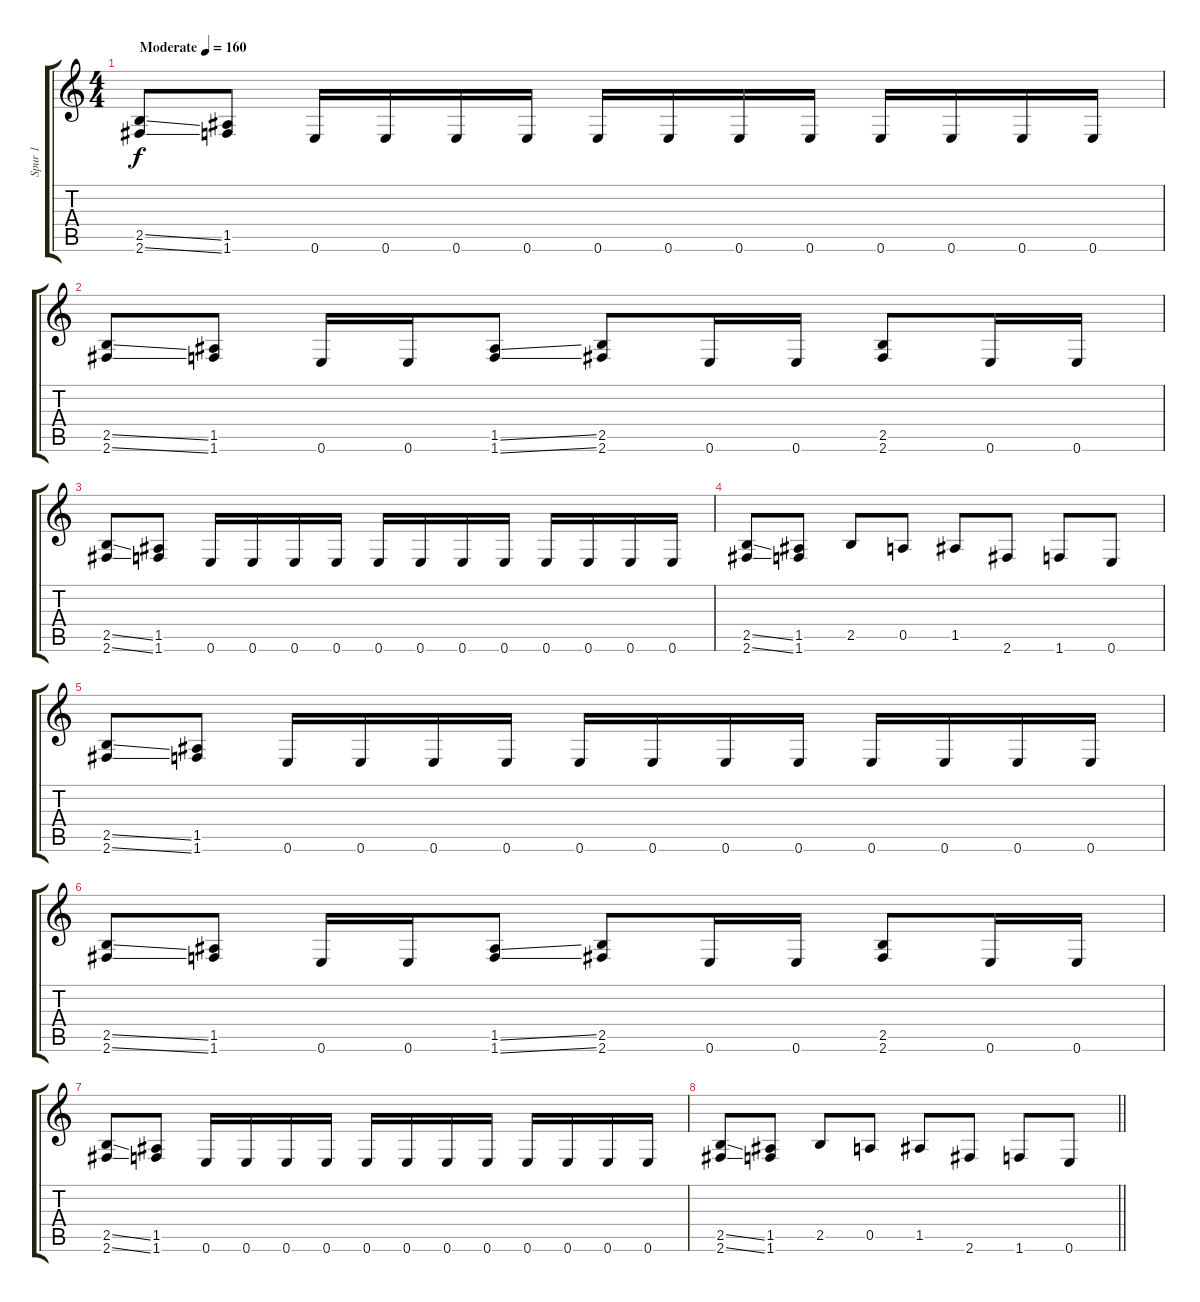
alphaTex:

\track ("Spur 1" "Spur 1") {instrument overdrivenguitar}
\staff {score tabs}
\tuning (E4 B3 G3 D3 A2 E2) {hide}
\ts (4 4)
\tempo (160 "Moderate")
\clef g2
\ks c
(2.5{ss} 2.6{ss}).8{dy f instrument overdrivenguitar} (1.5 1.6).8 0.6.16 0.6.16 0.6.16 0.6.16 0.6.16 0.6.16 0.6.16 0.6.16 0.6.16 0.6.16 0.6.16 0.6.16 |
(2.5{ss} 2.6{ss}).8 (1.5 1.6).8 0.6.16 0.6.16 (1.5{ss} 1.6{ss}).8 (2.5 2.6).8 0.6.16 0.6.16 (2.5 2.6).8 0.6.16 0.6.16 |
(2.5{ss} 2.6{ss}).8 (1.5 1.6).8 0.6.16 0.6.16 0.6.16 0.6.16 0.6.16 0.6.16 0.6.16 0.6.16 0.6.16 0.6.16 0.6.16 0.6.16 |
(2.5{ss} 2.6{ss}).8 (1.5 1.6).8 2.5.8 0.5.8 1.5.8 2.6.8 1.6.8 0.6.8 |
(2.5{ss} 2.6{ss}).8 (1.5 1.6).8 0.6.16 0.6.16 0.6.16 0.6.16 0.6.16 0.6.16 0.6.16 0.6.16 0.6.16 0.6.16 0.6.16 0.6.16 |
(2.5{ss} 2.6{ss}).8 (1.5 1.6).8 0.6.16 0.6.16 (1.5{ss} 1.6{ss}).8 (2.5 2.6).8 0.6.16 0.6.16 (2.5 2.6).8 0.6.16 0.6.16 |
(2.5{ss} 2.6{ss}).8 (1.5 1.6).8 0.6.16 0.6.16 0.6.16 0.6.16 0.6.16 0.6.16 0.6.16 0.6.16 0.6.16 0.6.16 0.6.16 0.6.16 |
\barLineRight lightlight
(2.5{ss} 2.6{ss}).8 (1.5 1.6).8 2.5.8 0.5.8 1.5.8 2.6.8 1.6.8 0.6.8
